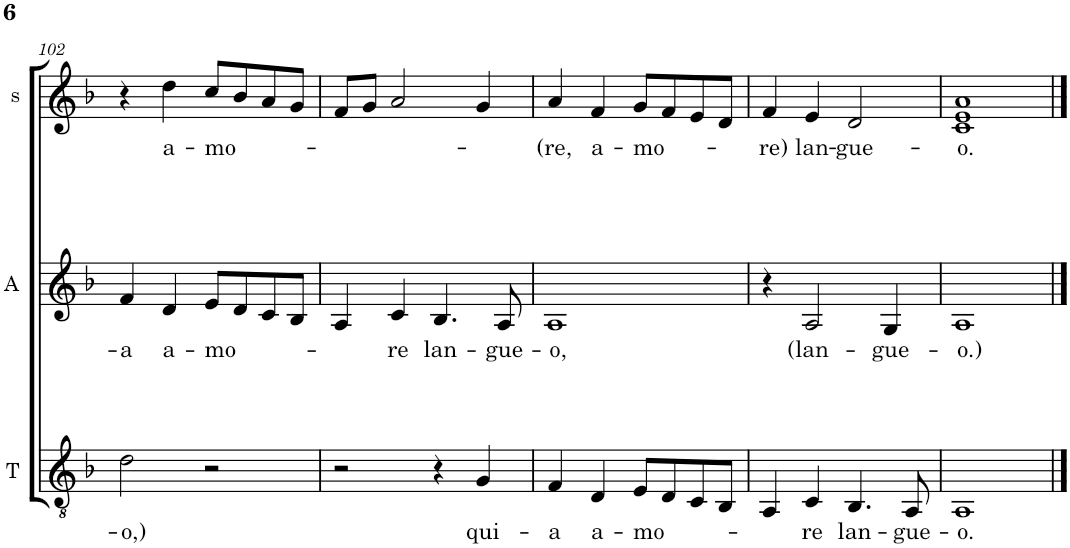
**kern	**text	**kern	**text	**kern	**text
*part3	*part3	*part2	*part2	*part1	*part1
*staff3	*staff3	*staff2	*staff2	*staff1	*staff1
*I"T	*	*I"A	*	*I"s	*
*I'T	*	*I'A	*	*I's	*
!!LO:PB:g=z
*clefGv2	*	*clefG2	*	*clefG2	*
*k[b-]	*	*k[b-]	*	*k[b-]	*
*M2/2	*	*M2/2	*	*M2/2	*
*met(c|)	*	*met(c|)	*	*met(c|)	*
=102	=102	=102	=102	=102	=102
!	!LO:LY:b	!	!LO:LY:b	!	!
2d\	-o,)	4f/	-a	4r	.
!	!	!	!LO:LY:b	!	!LO:LY:b
.	.	4d/	a-	4dd\	a-
!	!	!	!LO:LY:b	!	!LO:LY:b
2r	.	8e/L	-mo-	8cc/L	-mo-
.	.	8d/	.	8b-/	.
.	.	8c/	.	8a/	.
.	.	8B-/J	.	8g/J	.
=103	=103	=103	=103	=103	=103
2r	.	4A/	.	8f/L	.
.	.	.	.	8g/J	.
!	!	!	!LO:LY:b	!	!
.	.	4c/	-re	2a/	.
!	!	!	!LO:LY:b	!	!
4r	.	4.B-/	lan-	.	.
!	!LO:LY:b	!	!	!	!
4G/	qui-	.	.	4g/	.
!	!	!	!LO:LY:b	!	!
.	.	8A/	-gue-	.	.
=104	=104	=104	=104	=104	=104
!	!LO:LY:b	!	!LO:LY:b	!	!LO:LY:b
4F/	-a	1A	-o,	4a/	(re,
!	!LO:LY:b	!	!	!	!LO:LY:b
4D/	a-	.	.	4f/	a-
!	!LO:LY:b	!	!	!	!LO:LY:b
8E/L	-mo-	.	.	8g/L	-mo-
8D/	.	.	.	8f/	.
8C/	.	.	.	8e/	.
8BB-/J	.	.	.	8d/J	.
=105	=105	=105	=105	=105	=105
!	!	!	!	!	!LO:LY:b
4AA/	.	4r	.	4f/	-re)
!	!LO:LY:b	!	!LO:LY:b	!	!LO:LY:b
4C/	-re	2A/	(lan-	4e/	lan-
!	!LO:LY:b	!	!	!	!LO:LY:b
4.BB-/	lan-	.	.	2d/	-gue-
!	!	!	!LO:LY:b	!	!
.	.	4G/	-gue-	.	.
!	!LO:LY:b	!	!	!	!
8AA/	-gue-	.	.	.	.
=106	=106	=106	=106	=106	=106
!	!LO:LY:b	!	!LO:LY:b	!	!LO:LY:b
1AA	-o.	1A	-o.)	1c 1e 1a	-o.
==	==	==	==	==	==
*-	*-	*-	*-	*-	*-
